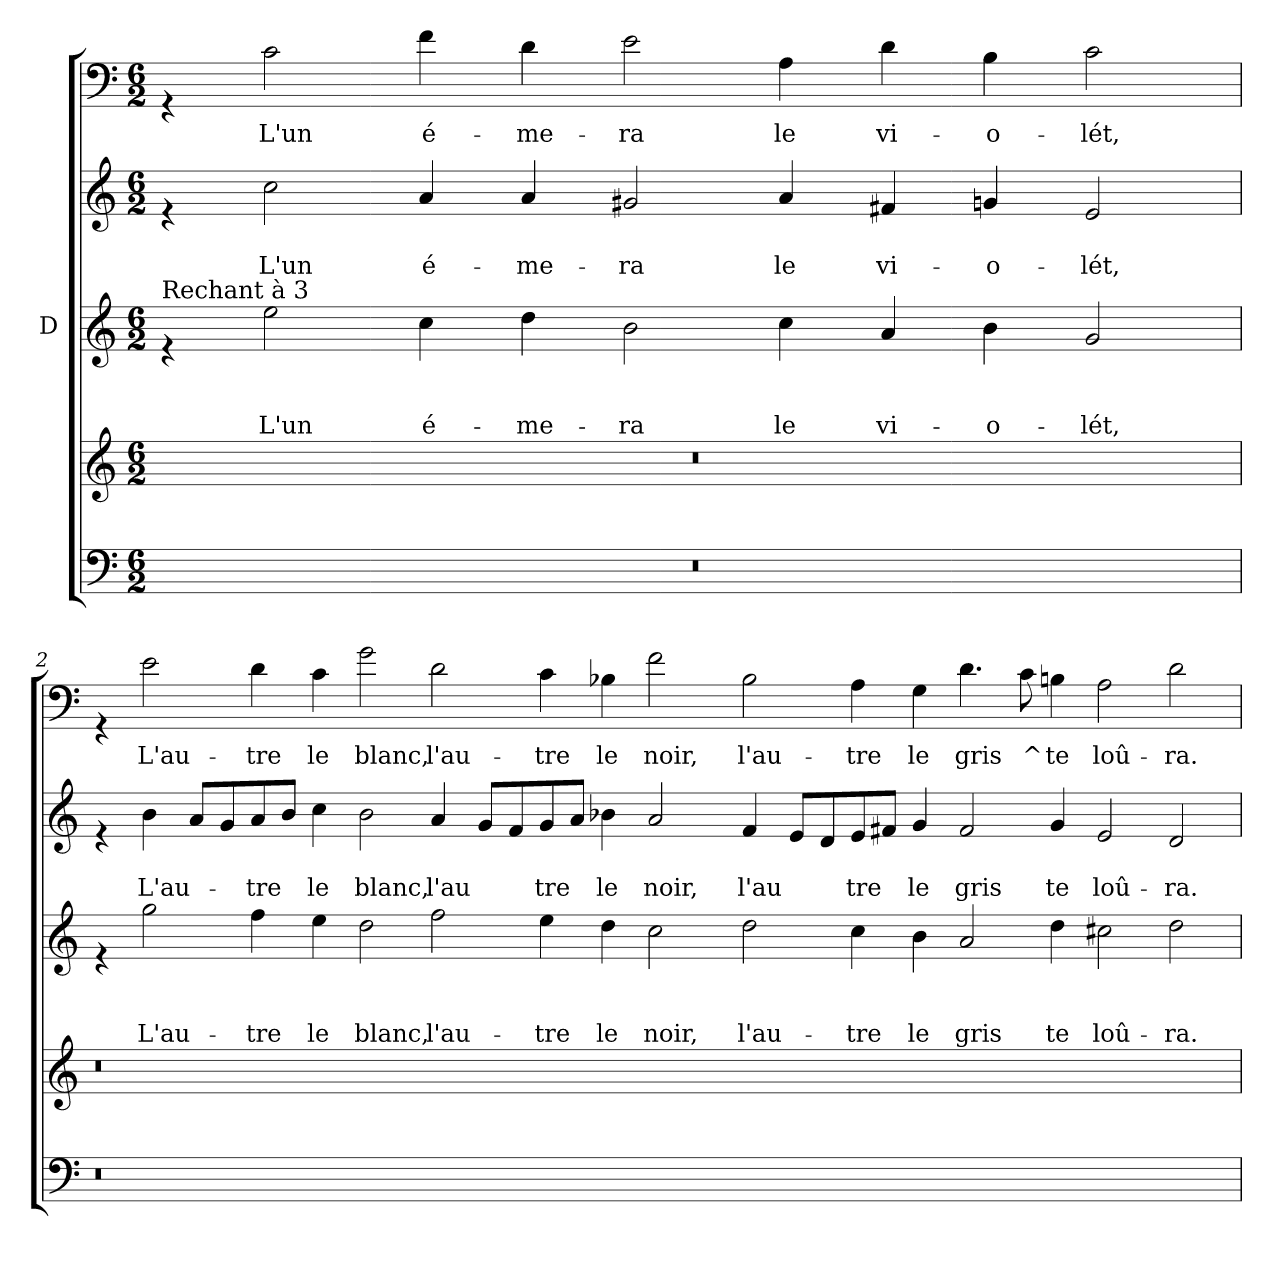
**kern	**kern	**kern	**text	**text	**text	**kern	**text	**text	**kern	**text
*part5	*part4	*part3	*part3	*part3	*part3	*part2	*part2	*part2	*part1	*part1
*staff5	*staff4	*staff3	*staff3	*staff3	*staff3	*staff2	*staff2	*staff2	*staff1	*staff1
*	*	*I"D	*	*	*	*	*	*	*	*
*clefF4	*clefG2	*clefG2	*	*	*	*clefG2	*	*	*clefF4	*
*k[]	*k[]	*k[]	*	*	*	*k[]	*	*	*k[]	*
*C:	*C:	*C:	*	*	*	*C:	*	*	*C:	*
*M6/2	*M6/2	*M6/2	*	*	*	*M6/2	*	*	*M6/2	*
=1	=1	=1	=1	=1	=1	=1	=1	=1	=1	=1
!	!	!LO:TX:a:t=Rechant à 3	!	!	!	!	!	!	!	!
0.r	0.r	4re	.	.	.	4re	.	.	4rGG	.
!	!	!	!	!	!LO:LY:b	!	!	!LO:LY:b	!	!LO:LY:b
.	.	2ee\	.	.	L'un	2cc\	.	L'un	2c\	L'un
!	!	!	!	!	!LO:LY:b	!	!	!LO:LY:b	!	!LO:LY:b
.	.	4cc\	.	.	é-	4a/	.	é-	4f\	é-
!	!	!	!	!	!LO:LY:b	!	!	!LO:LY:b	!	!LO:LY:b
.	.	4dd\	.	.	-me-	4a/	.	-me-	4d\	-me-
!	!	!	!	!	!LO:LY:b	!	!	!LO:LY:b	!	!LO:LY:b
.	.	2b\	.	.	-ra	2g#X/	.	-ra	2e\	-ra
!	!	!	!	!	!LO:LY:b	!	!	!LO:LY:b	!	!LO:LY:b
.	.	4cc\	.	.	le	4a/	.	le	4A\	le
!	!	!	!	!	!LO:LY:b	!	!	!LO:LY:b	!	!LO:LY:b
.	.	4a/	.	.	vi-	4f#X/	.	vi-	4d\	vi-
!	!	!	!	!	!LO:LY:b	!	!	!LO:LY:b	!	!LO:LY:b
.	.	4b\	.	.	-o-	4gn/	.	-o-	4B\	-o-
!	!	!	!	!	!LO:LY:b	!	!	!LO:LY:b	!	!LO:LY:b
.	.	2g/	.	.	-lét,	2e/	.	-lét,	2c\	-lét,
!!LO:LB:g=z
=2	=2	=2	=2	=2	=2	=2	=2	=2	=2	=2
0.r	0.r	4re	.	.	.	4re	.	.	4rGG	.
!	!	!	!	!	!LO:LY:b	!	!	!LO:LY:b	!	!LO:LY:b
.	.	2gg\	.	.	L'au-	4b\	.	L'au-	2e\	L'au-
.	.	.	.	.	.	8a/L	.	.	.	.
.	.	.	.	.	.	8g/	.	.	.	.
!	!	!	!	!	!LO:LY:b	!	!	!LO:LY:b	!	!LO:LY:b
.	.	4ff\	.	.	-tre	8a/	.	-tre	4d\	-tre
.	.	.	.	.	.	8b/J	.	.	.	.
!	!	!	!	!	!LO:LY:b	!	!	!LO:LY:b	!	!LO:LY:b
.	.	4ee\	.	.	le	4cc\	.	le	4c\	le
!	!	!	!	!	!LO:LY:b	!	!	!LO:LY:b	!	!LO:LY:b
.	.	2dd\	.	.	blanc,	2b\	.	blanc,	2g\	blanc,
!	!	!	!	!	!LO:LY:b	!	!	!LO:LY:b	!	!LO:LY:b
.	.	2ff\	.	.	l'au-	4a/	.	l'au	2d\	l'au-
.	.	.	.	.	.	8g/L	.	.	.	.
.	.	.	.	.	.	8f/	.	.	.	.
!	!	!	!	!	!LO:LY:b	!	!	!LO:LY:b	!	!LO:LY:b
.	.	4ee\	.	.	-tre	8g/	.	tre	4c\	-tre
.	.	.	.	.	.	8a/J	.	.	.	.
!	!	!	!	!	!LO:LY:b	!	!	!LO:LY:b	!	!LO:LY:b
.	.	4dd\	.	.	le	4b-X\	.	le	4B-X\	le
!	!	!	!	!	!LO:LY:b	!	!	!LO:LY:b	!	!LO:LY:b
.	.	2cc\	.	.	noir,	2a/	.	noir,	2f\	noir,
0.ryy	0.ryy	.	.	.	.	.	.	.	.	.
!	!	!	!	!	!LO:LY:b	!	!	!LO:LY:b	!	!LO:LY:b
.	.	2dd\	.	.	l'au-	4f/	.	l'au	2B-\	l'au-
.	.	.	.	.	.	8e/L	.	.	.	.
.	.	.	.	.	.	8d/	.	.	.	.
!	!	!	!	!	!LO:LY:b	!	!	!LO:LY:b	!	!LO:LY:b
.	.	4cc\	.	.	-tre	8e/	.	tre	4A\	-tre
.	.	.	.	.	.	8f#X/J	.	.	.	.
!	!	!	!	!	!LO:LY:b	!	!	!LO:LY:b	!	!LO:LY:b
.	.	4b\	.	.	le	4g/	.	le	4G\	le
!	!	!	!	!	!LO:LY:b	!	!	!LO:LY:b	!	!LO:LY:b
.	.	2a/	.	.	gris	2f#/	.	gris	4.d\	gris
!	!	!	!	!	!	!	!	!	!	!LO:LY:b
.	.	.	.	.	.	.	.	.	8c\	^
!	!	!	!	!	!LO:LY:b	!	!	!LO:LY:b	!	!LO:LY:b
.	.	4dd\	.	.	te	4g/	.	te	4Bn\	te
!	!	!	!	!	!LO:LY:b	!	!	!LO:LY:b	!	!LO:LY:b
.	.	2cc#X\	.	.	loû-	2e/	.	loû-	2A\	loû-
!	!	!	!	!	!LO:LY:b	!	!	!LO:LY:b	!	!LO:LY:b
.	.	2dd\	.	.	-ra.	2d/	.	-ra.	2d\	-ra.
=	=	=	=	=	=	=	=	=	=	=
*-	*-	*-	*-	*-	*-	*-	*-	*-	*-	*-
